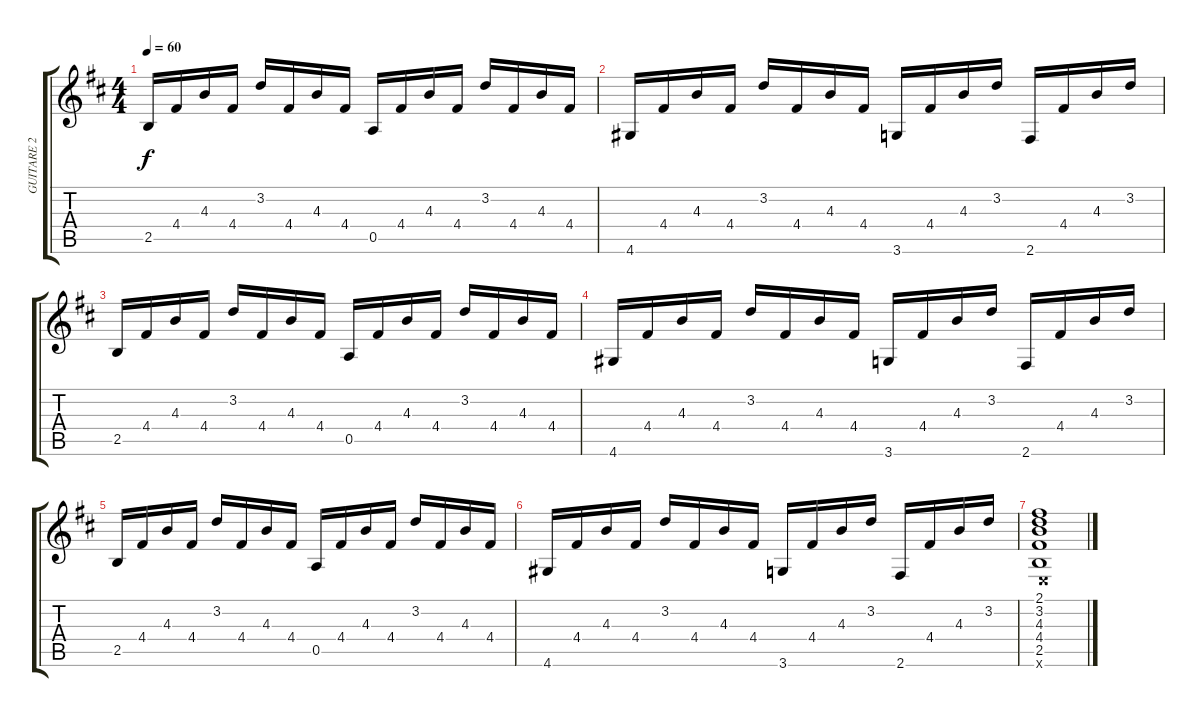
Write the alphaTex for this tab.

\track ("GUITARE 2" "GUITARE 2") {instrument acousticguitarnylon}
\staff {score tabs}
\tuning (E4 B3 G3 D3 A2 E2) {hide}
\ts (4 4)
\tempo 60
\clef g2
\ks d
2.5.16{dy f} 4.4.16 4.3.16 4.4.16 3.2.16 4.4.16 4.3.16 4.4.16 0.5.16 4.4.16 4.3.16 4.4.16 3.2.16 4.4.16 4.3.16 4.4.16 |
4.6.16 4.4.16 4.3.16 4.4.16 3.2.16 4.4.16 4.3.16 4.4.16 3.6.16 4.4.16 4.3.16 3.2.16 2.6.16 4.4.16 4.3.16 3.2.16 |
2.5.16 4.4.16 4.3.16 4.4.16 3.2.16 4.4.16 4.3.16 4.4.16 0.5.16 4.4.16 4.3.16 4.4.16 3.2.16 4.4.16 4.3.16 4.4.16 |
4.6.16 4.4.16 4.3.16 4.4.16 3.2.16 4.4.16 4.3.16 4.4.16 3.6.16 4.4.16 4.3.16 3.2.16 2.6.16 4.4.16 4.3.16 3.2.16 |
2.5.16 4.4.16 4.3.16 4.4.16 3.2.16 4.4.16 4.3.16 4.4.16 0.5.16 4.4.16 4.3.16 4.4.16 3.2.16 4.4.16 4.3.16 4.4.16 |
4.6.16 4.4.16 4.3.16 4.4.16 3.2.16 4.4.16 4.3.16 4.4.16 3.6.16 4.4.16 4.3.16 3.2.16 2.6.16 4.4.16 4.3.16 3.2.16 |
(2.1 3.2 4.3 4.4 2.5 0.6{x}).1
